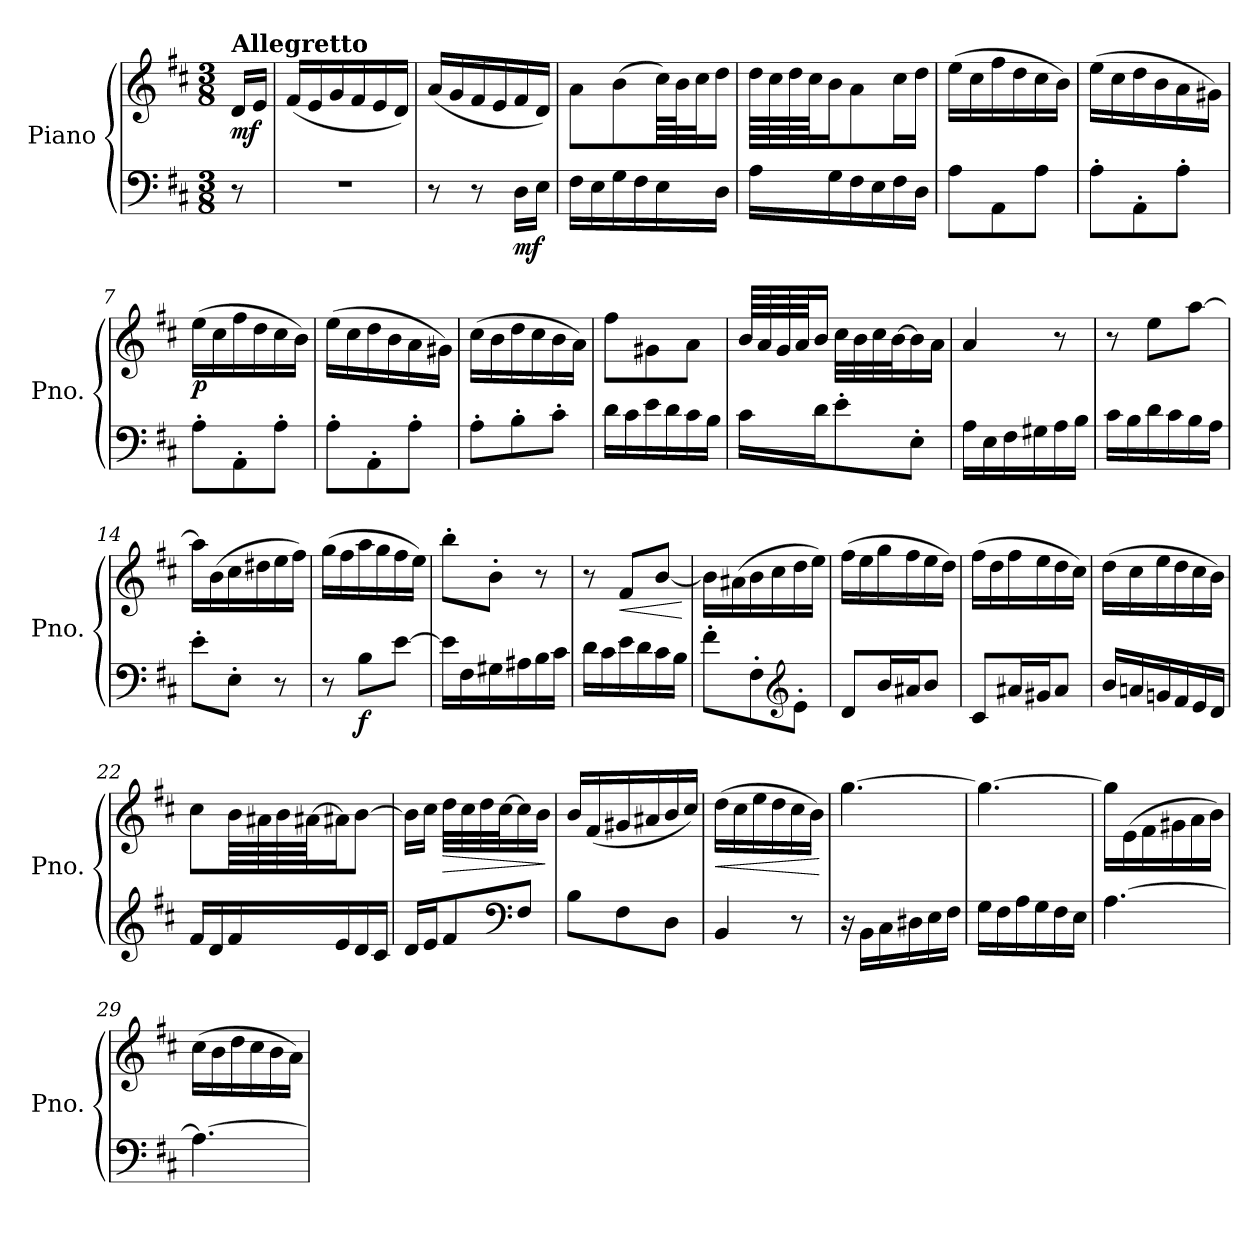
**kern	**kern	**dynam
*part1	*part1	*part1
*staff2	*staff1	*staff1/2
*I"Piano	*	*
*I'Pno.	*	*
*clefF4	*clefG2	*
*k[f#c#]	*k[f#c#]	*
*M3/8	*M3/8	*
=	=	=
!	!LO:TX:a:B:t=Allegretto	!
!	!	!LO:DY:b
8r	16d/LL	mf
.	16e/JJ	.
=1	=1	=1
4.r	(<16f#/LL	.
.	16e/	.
.	16g/	.
.	16f#/	.
.	16e/	.
.	16d/JJ)	.
=2	=2	=2
8r	(<16a/LL	.
.	16g/	.
8r	16f#/	.
.	16e/	.
!	!	!LO:DY:b=2
16D\LL	16f#/	mf
16E\JJ	16d/JJ)	.
=3	=3	=3
16F#\LL	8a\L	.
16E\	.	.
16G\	(>8b\	.
16F#\	.	.
16E\	64cc#\LLL)	.
.	64b\J	.
.	32cc#\J	.
16D\JJ	16dd\JJ	.
=4	=4	=4
16A\LL	64dd\LLLL	.
.	64cc#\	.
.	64dd\	.
.	64cc#\JJ	.
16G\	16b\J	.
16F#\	8a\	.
16E\	.	.
16F#\	16cc#\L	.
16D\JJ	16dd\JJ	.
=5	=5	=5
8A\L	(>16ee\LL	.
.	16cc#\	.
8AA\	16ff#\	.
.	16dd\	.
8A\J	16cc#\	.
.	16b\JJ)	.
!!LO:LB:g=z
=6	=6	=6
8A'\L	(>16ee\LL	.
.	16cc#\	.
8AA'\	16dd\	.
.	16b\	.
8A'\J	16a\	.
.	16g#X\JJ)	.
=7	=7	=7
!	!	!LO:DY:b
8A'\L	(>16ee\LL	p
.	16cc#\	.
8AA'\	16ff#\	.
.	16dd\	.
8A'\J	16cc#\	.
.	16b\JJ)	.
=8	=8	=8
8A'\L	(>16ee\LL	.
.	16cc#\	.
8AA'\	16dd\	.
.	16b\	.
8A'\J	16a\	.
.	16g#X\JJ)	.
=9	=9	=9
8A'\L	(>16cc#\LL	.
.	16b\	.
8B'\	16dd\	.
.	16cc#\	.
8c#'\J	16b\	.
.	16a\JJ)	.
=10	=10	=10
16d\LL	8ff#\L	.
16c#\	.	.
16e\	8g#X\	.
16d\	.	.
16c#\	8a\J	.
16B\JJ	.	.
!!LO:PB:g=z
=11	=11	=11
16c#\LL	64b/LLLL	.
.	64a/	.
.	64g/	.
.	64a/JJ	.
16d\J	16b/JJ	.
8e'\	32cc#\LLL	.
.	32b\	.
.	32cc#\	.
.	[32b\J	.
8E'\J	16b\]	.
.	16a\JJ	.
=12	=12	=12
16A\LL	4a/	.
16E\	.	.
16F#\	.	.
16G#X\	.	.
16A\	8r	.
16B\JJ	.	.
=13	=13	=13
16c#\LL	8r	.
16B\	.	.
16d\	8ee\L	.
16c#\	.	.
16B\	[8aa\J	.
16A\JJ	.	.
=14	=14	=14
8e'\L	16aa\LL]	.
.	(>16b\	.
8E'\J	16cc#\	.
.	16dd#X\	.
8r	16ee\	.
.	16ff#\JJ)	.
=15	=15	=15
8r	(>16gg\LL	.
.	16ff#\	.
!	!	!LO:DY:b=2
8B\L	16aa\	f
.	16gg\	.
[8e\J	16ff#\	.
.	16ee\JJ)	.
!!LO:PB:g=z
=16	=16	=16
16e\LL]	8bb'\L	.
16F#\	.	.
16G#X\	8b'\J	.
16A#X\	.	.
16B\	8r	.
16c#\JJ	.	.
=17	=17	=17
16d\LL	8r	.
16c#\	.	.
!	!	!LO:HP:b
16e\	8f#/L	<
16d\	.	.
16c#\	[8b/J	.
16B\JJ	.	.
.	.	[
=18	=18	=18
8f#'\L	16b\LL]	.
.	(>16a#X\	.
8F#'\	16b\	.
.	16cc#\	.
*clefG2	*	*
8e'\J	16dd\	.
.	16ee\JJ)	.
=19	=19	=19
8d/L	(>16ff#\LL	.
.	16ee\	.
16b/L	16gg\	.
16a#X/J	16ff#\	.
8b/J	16ee\	.
.	16dd\JJ)	.
=20	=20	=20
8c#/L	(>16ff#\LL	.
.	16dd\	.
16a#X/L	16ff#\	.
16g#X/J	16ee\	.
8a#/J	16dd\	.
.	16cc#\JJ)	.
=21	=21	=21
16b/LL	(>16dd\LL	.
16an/	16cc#\	.
16gn/	16ee\	.
16f#/	16dd\	.
16e/	16cc#\	.
16d/JJ	16b\JJ)	.
!!LO:PB:g=z
=22	=22	=22
16f#/LL	8cc#\L	.
16d/	.	.
16f#/	64b\LLL	.
.	64a#X\	.
.	64b\	.
.	[64a#X\JJ	.
16e/	16a#X\J]	.
16d/	[8b\J	.
16c#/JJ	.	.
=23	=23	=23
16d/LL	16b\LL]	.
16e/J	16cc#\JJ	.
!	!	!LO:HP:b
8f#/	32dd\LLL	>
.	32cc#\	.
.	32dd\	.
*clefF4	*	*
.	[32cc#\J	.
8F#/J	16cc#\]	.
.	16b\JJ	.
.	.	]
=24	=24	=24
8B\L	16b/LL	.
.	(<16f#/	.
8F#\	16g#X/	.
.	16a#X/	.
8D\J	16b/	.
.	16cc#/JJ)	.
=25	=25	=25
!	!	!LO:HP:b
4BB/	(>16dd\LL	<
.	16cc#\	.
.	16ee\	.
.	16dd\	.
8r	16cc#\	.
.	16b\JJ)	.
.	.	[
=26	=26	=26
16r	[4.gg\	.
16BB\LL	.	.
16C#\	.	.
16D#X\	.	.
16E\	.	.
16F#\JJ	.	.
!!LO:LB:g=z
=27	=27	=27
16G\LL	4.gg\_	.
16F#\	.	.
16A\	.	.
16G\	.	.
16F#\	.	.
16E\JJ	.	.
=28	=28	=28
[4.A\	16gg\LL]	.
.	(>16e\	.
.	16f#\	.
.	16g#X\	.
.	16a\	.
.	16b\JJ)	.
=29	=29	=29
4.A\_	(>16cc#\LL	.
.	16b\	.
.	16dd\	.
.	16cc#\	.
.	16b\	.
.	16a\JJ)	.
=	=	=
*-	*-	*-
